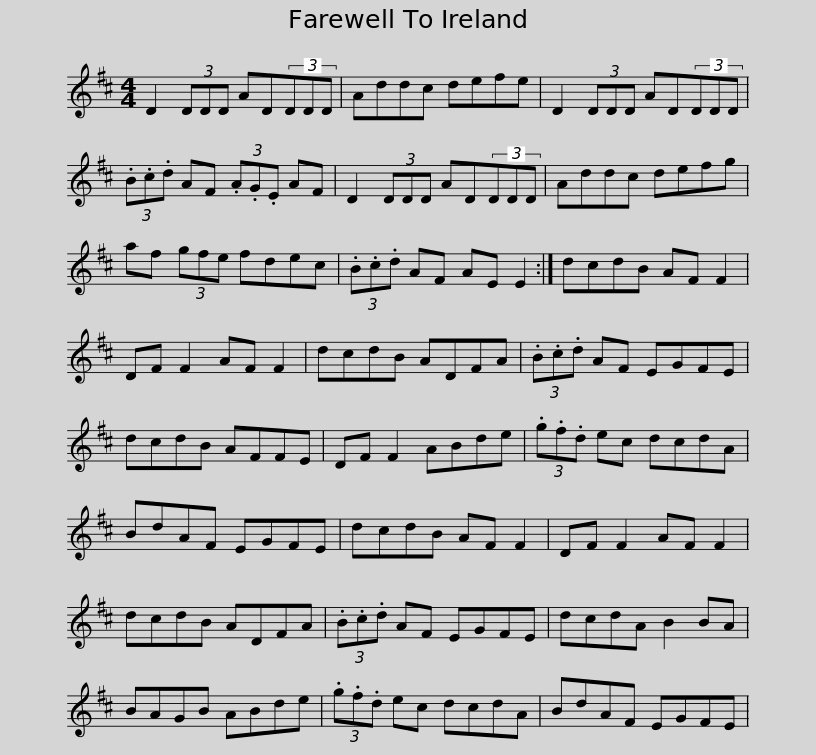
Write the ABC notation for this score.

X:1
L:1/8
M:4/4
I:linebreak $
K:D
V:1 treble
V:1
 D2 (3DDD AD(3DDD | Addc defe | D2 (3DDD AD(3DDD | (3.B.c.d AF (3.A.G.E AF | D2 (3DDD AD(3DDD |$ %5
 Addc defg | af (3gfe fdec | (3.B.c.d AF AE E2 :| dcdB AF F2 | DF F2 AF F2 |$ %10
 dcdB ADFA | (3.B.c.d AF EGFE | dcdB AFFE | DF F2 ABde | (3.g.f.d ec dcdA |$ %15
 BdAF EGFE | dcdB AF F2 | DF F2 AF F2 | dcdB ADFA | (3.B.c.d AF EGFE | %20
 dcdA B2 BA |$ BAGB ABde | (3.g.f.d ec dcdA | BdAF EGFE | %24
